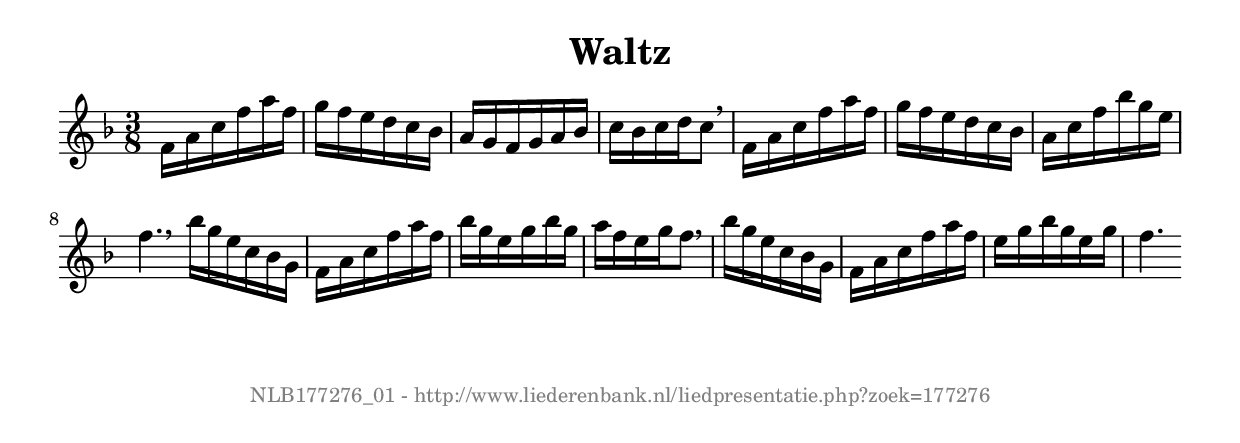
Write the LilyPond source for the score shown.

%
% produced by wce2krn 1.64 (7 June 2014)
%
\version"2.16"
#(append! paper-alist '(("long" . (cons (* 210 mm) (* 2000 mm)))))
#(set-default-paper-size "long")
sb = {\breathe}
mBreak = {\breathe }
bBreak = {\breathe }
x = {\once\override NoteHead #'style = #'cross }
gl=\glissando
itime={\override Staff.TimeSignature #'stencil = ##f }
ficta = {\once\set suggestAccidentals = ##t}
fine = {\once\override Score.RehearsalMark #'self-alignment-X = #1 \mark \markup {\italic{Fine}}}
dc = {\once\override Score.RehearsalMark #'self-alignment-X = #1 \mark \markup {\italic{D.C.}}}
dcf = {\once\override Score.RehearsalMark #'self-alignment-X = #1 \mark \markup {\italic{D.C. al Fine}}}
dcc = {\once\override Score.RehearsalMark #'self-alignment-X = #1 \mark \markup {\italic{D.C. al Coda}}}
ds = {\once\override Score.RehearsalMark #'self-alignment-X = #1 \mark \markup {\italic{D.S.}}}
dsf = {\once\override Score.RehearsalMark #'self-alignment-X = #1 \mark \markup {\italic{D.S. al Fine}}}
dsc = {\once\override Score.RehearsalMark #'self-alignment-X = #1 \mark \markup {\italic{D.S. al Coda}}}
pv = {\set Score.repeatCommands = #'((volta "1"))}
sv = {\set Score.repeatCommands = #'((volta "2"))}
tv = {\set Score.repeatCommands = #'((volta "3"))}
qv = {\set Score.repeatCommands = #'((volta "4"))}
xv = {\set Score.repeatCommands = #'((volta #f))}
\header{ tagline = ""
title = "Waltz"
}
\score {{
\key f \major
\relative g'
{
\set melismaBusyProperties = #'()
\time 3/8
\tempo 4=120
\override Score.MetronomeMark #'transparent = ##t
\override Score.RehearsalMark #'break-visibility = #(vector #t #t #f)
f16 a c f a f g f e d c bes a g f g a bes c bes c d c8 \sb f,16 a c f a f g f e d c bes a c f bes g e f4. \bar ":|:" \bBreak
bes16 g e c bes g f a c f a f bes g e g bes g a f e g f8 \sb bes16 g e c bes g f a c f a f e g bes g e g f4. \bar ":|"
 }}
 \midi { }
 \layout {
            indent = 0.0\cm
}
}
\markup { \vspace #0 } \markup { \with-color #grey \fill-line { \center-column { \smaller "NLB177276_01 - http://www.liederenbank.nl/liedpresentatie.php?zoek=177276" } } }
